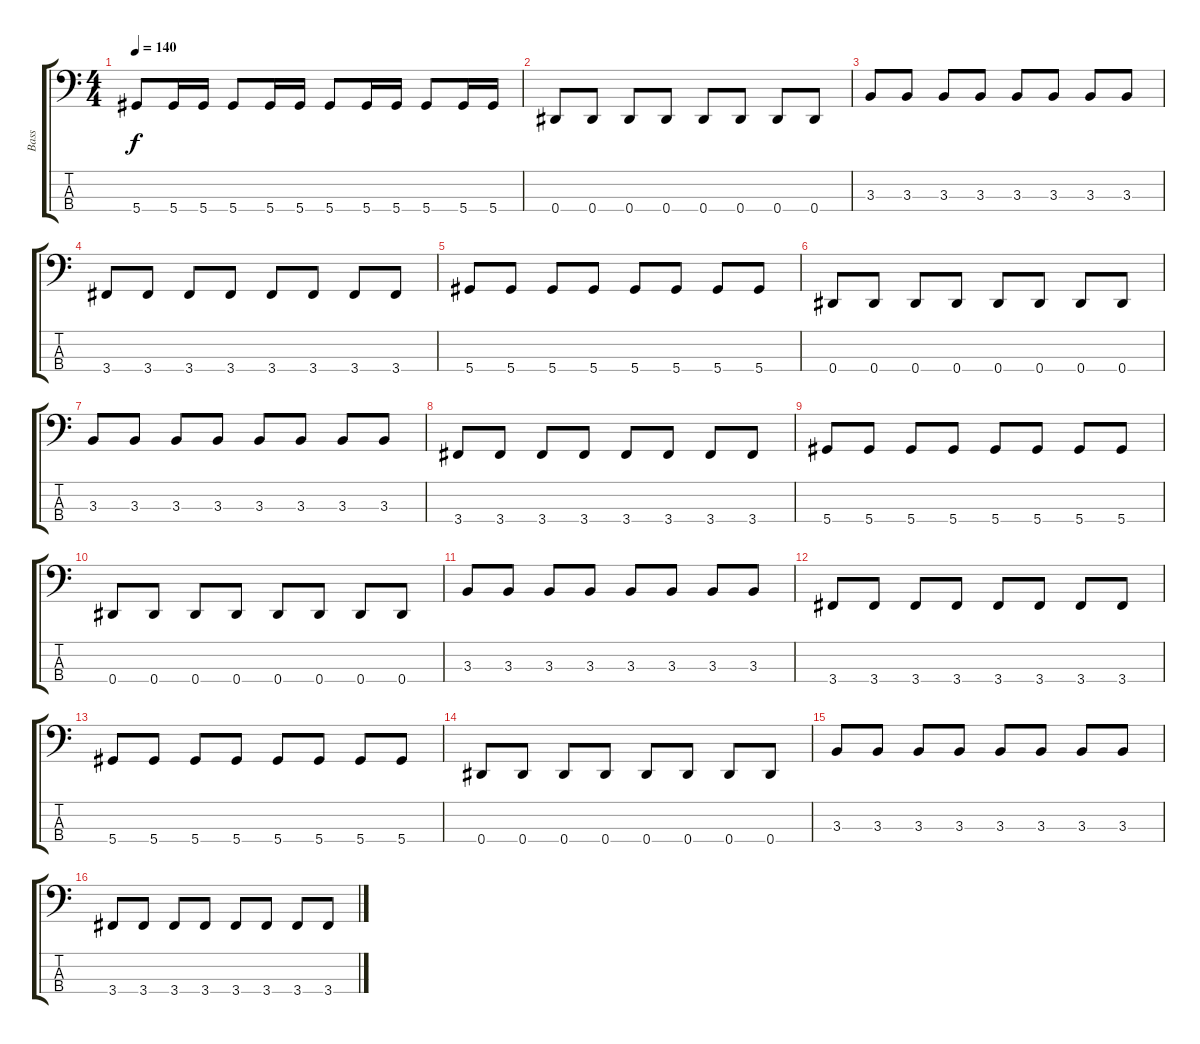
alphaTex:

\track ("Bass" "Bass") {instrument electricbassfinger}
\staff {score tabs}
\tuning (Gb2 Db2 Ab1 Eb1) {hide}
\ts (4 4)
\tempo 140
\clef f4
\ks c
5.4.8{dy f} 5.4.16 5.4.16 5.4.8 5.4.16 5.4.16 5.4.8 5.4.16 5.4.16 5.4.8 5.4.16 5.4.16 |
0.4.8 0.4.8 0.4.8 0.4.8 0.4.8 0.4.8 0.4.8 0.4.8 |
3.3.8 3.3.8 3.3.8 3.3.8 3.3.8 3.3.8 3.3.8 3.3.8 |
3.4.8 3.4.8 3.4.8 3.4.8 3.4.8 3.4.8 3.4.8 3.4.8 |
5.4.8 5.4.8 5.4.8 5.4.8 5.4.8 5.4.8 5.4.8 5.4.8 |
0.4.8 0.4.8 0.4.8 0.4.8 0.4.8 0.4.8 0.4.8 0.4.8 |
3.3.8 3.3.8 3.3.8 3.3.8 3.3.8 3.3.8 3.3.8 3.3.8 |
3.4.8 3.4.8 3.4.8 3.4.8 3.4.8 3.4.8 3.4.8 3.4.8 |
5.4.8 5.4.8 5.4.8 5.4.8 5.4.8 5.4.8 5.4.8 5.4.8 |
0.4.8 0.4.8 0.4.8 0.4.8 0.4.8 0.4.8 0.4.8 0.4.8 |
3.3.8 3.3.8 3.3.8 3.3.8 3.3.8 3.3.8 3.3.8 3.3.8 |
3.4.8 3.4.8 3.4.8 3.4.8 3.4.8 3.4.8 3.4.8 3.4.8 |
5.4.8 5.4.8 5.4.8 5.4.8 5.4.8 5.4.8 5.4.8 5.4.8 |
0.4.8 0.4.8 0.4.8 0.4.8 0.4.8 0.4.8 0.4.8 0.4.8 |
3.3.8 3.3.8 3.3.8 3.3.8 3.3.8 3.3.8 3.3.8 3.3.8 |
3.4.8 3.4.8 3.4.8 3.4.8 3.4.8 3.4.8 3.4.8 3.4.8
